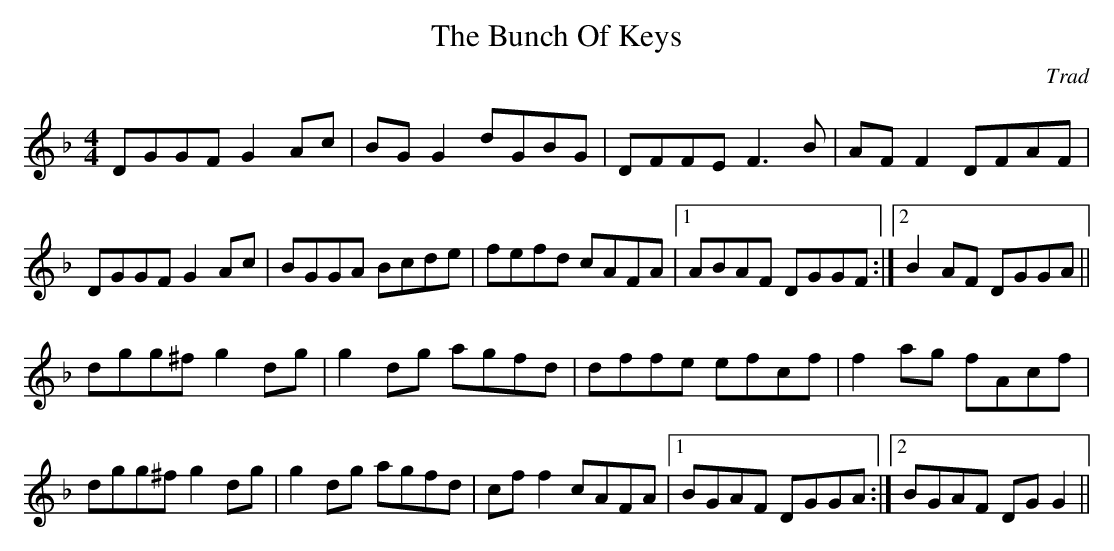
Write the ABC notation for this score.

X:1
T:Bunch Of Keys, The
C:Trad
M:4/4
L:1/8
E:12
K:F
DGGF G2 Ac|BG G2 dGBG|DFFE F3 B|AF F2 DFAF|\
DGGF G2 Ac|BGGA Bcde|fefd cAFA|1 ABAF DGGF:|2 B2 AF DGGA||*
dgg^f g2 dg|g2 dg agfd|dffe efcf|f2 ag fAcf|\
dgg^f g2 dg|g2 dg agfd|cf f2 cAFA|1 BGAF DGGA:|2 BGAF DG G2||**
